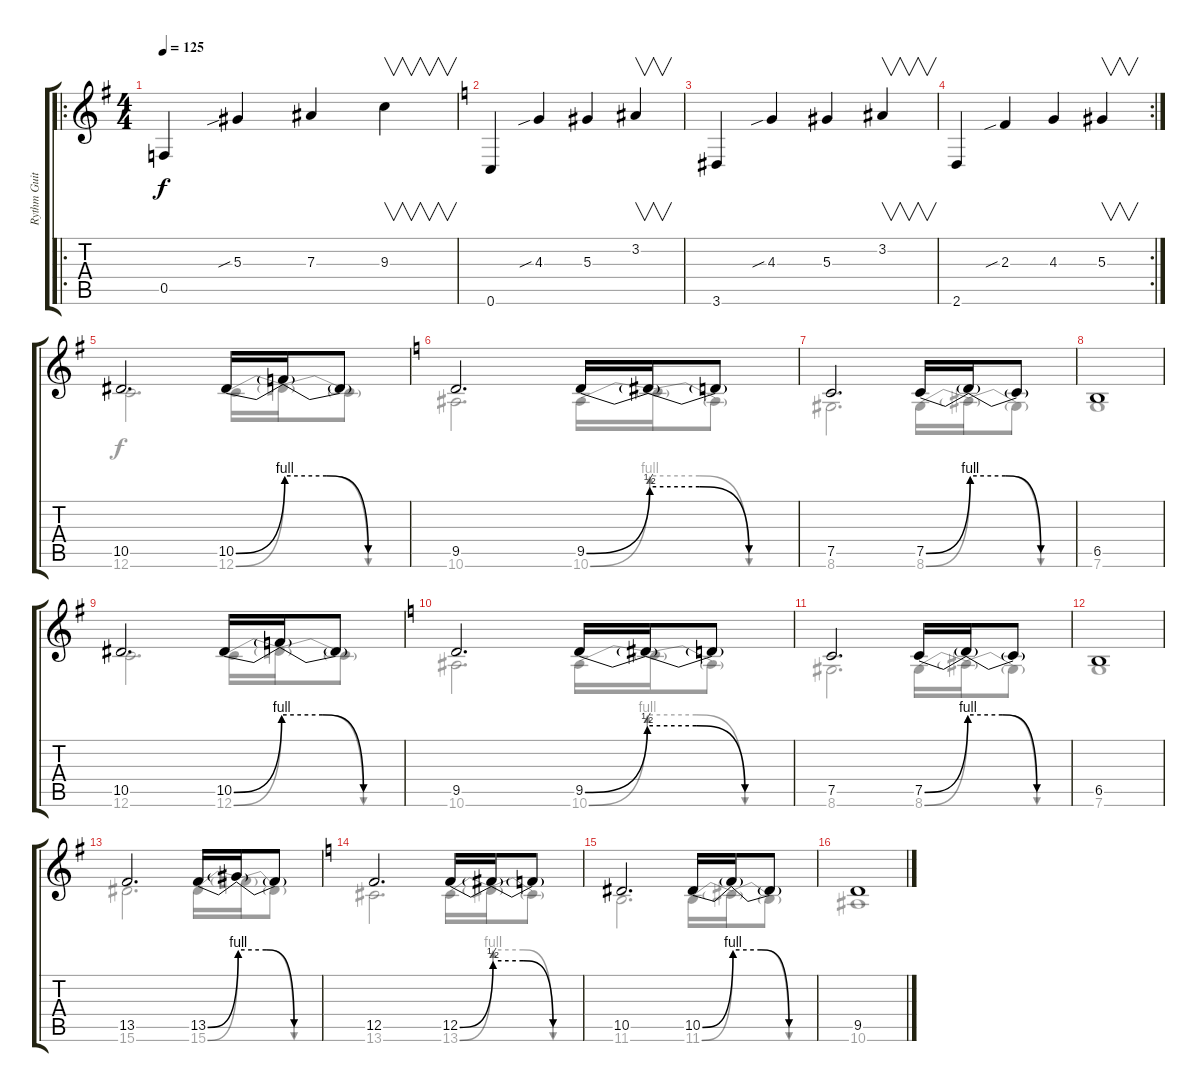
\track ("Rythm Guitar" "Rythm Guit") {instrument distortionguitar}
\staff {score tabs}
\tuning (C4 G3 Eb3 Bb2 F2 C2) {hide}
\voice
\ro
\ts (4 4)
\tempo 125
\clef g2
\ks g
0.5.4{dy f} 5.3{sib}.4 7.3.4 9.3.4{v} |
\ks c
0.6.4 4.3{sib}.4 5.3.4 3.2.4{v} |
3.6.4 4.3{sib}.4 5.3.4 3.2.4{v} |
\rc 2
2.6.4 2.3{sib}.4 4.3.4 5.3.4{v} |
\ks g
10.5.2{d} 10.5{be (bend 0 0 60 4)}.16 10.5{be (custom 0 4 20 4 40 0 60 0) t}.16 10.5{t}.8 |
\ks c
9.5.2{d} 9.5{be (bend 0 0 60 2)}.16 9.5{be (custom 0 2 20 2 40 0 60 0) t}.16 9.5{t}.8 |
7.5.2{d} 7.5{be (bend 0 0 60 4)}.16 7.5{be (custom 0 4 20 4 40 0 60 0) t}.16 7.5{t}.8 |
6.5.1 |
\ks g
10.5.2{d} 10.5{be (bend 0 0 60 4)}.16 10.5{be (custom 0 4 20 4 40 0 60 0) t}.16 10.5{t}.8 |
\ks c
9.5.2{d} 9.5{be (bend 0 0 60 2)}.16 9.5{be (custom 0 2 20 2 40 0 60 0) t}.16 9.5{t}.8 |
7.5.2{d} 7.5{be (bend 0 0 60 4)}.16 7.5{be (custom 0 4 20 4 40 0 60 0) t}.16 7.5{t}.8 |
6.5.1 |
\ks g
13.5.2{d} 13.5{be (bend 0 0 60 4)}.16 13.5{be (custom 0 4 20 4 40 0 60 0) t}.16 13.5{t}.8 |
\ks c
12.5.2{d} 12.5{be (bend 0 0 60 2)}.16 12.5{be (custom 0 2 20 2 40 0 60 0) t}.16 12.5{t}.8 |
10.5.2{d} 10.5{be (bend 0 0 60 4)}.16 10.5{be (custom 0 4 20 4 40 0 60 0) t}.16 10.5{t}.8 |
9.5.1
\voice
\clef g2
\ottava regular
\simile none
\ks g
|
\ks c
|
|
|
\ks g
12.6.2{d} 12.6{be (bend 0 0 60 4)}.16 12.6{be (custom 0 4 20 4 40 0 60 0) t}.16 12.6{t}.8 |
\ks c
10.6.2{d} 10.6{be (bend 0 0 60 4)}.16 10.6{be (custom 0 4 20 4 40 0 60 0) t}.16 10.6{t}.8 |
8.6.2{d} 8.6{be (bend 0 0 60 4)}.16 8.6{be (custom 0 4 20 4 40 0 60 0) t}.16 8.6{t}.8 |
7.6.1 |
\ks g
12.6.2{d} 12.6{be (bend 0 0 60 4)}.16 12.6{be (custom 0 4 20 4 40 0 60 0) t}.16 12.6{t}.8 |
\ks c
10.6.2{d} 10.6{be (bend 0 0 60 4)}.16 10.6{be (custom 0 4 20 4 40 0 60 0) t}.16 10.6{t}.8 |
8.6.2{d} 8.6{be (bend 0 0 60 4)}.16 8.6{be (custom 0 4 20 4 40 0 60 0) t}.16 8.6{t}.8 |
7.6.1 |
\ks g
15.6.2{d} 15.6{be (bend 0 0 60 4)}.16 15.6{be (custom 0 4 20 4 40 0 60 0) t}.16 15.6{t}.8 |
\ks c
13.6.2{d} 13.6{be (bend 0 0 60 4)}.16 13.6{be (custom 0 4 20 4 40 0 60 0) t}.16 13.6{t}.8 |
11.6.2{d} 11.6{be (bend 0 0 60 4)}.16 11.6{be (custom 0 4 20 4 40 0 60 0) t}.16 11.6{t}.8 |
10.6.1
